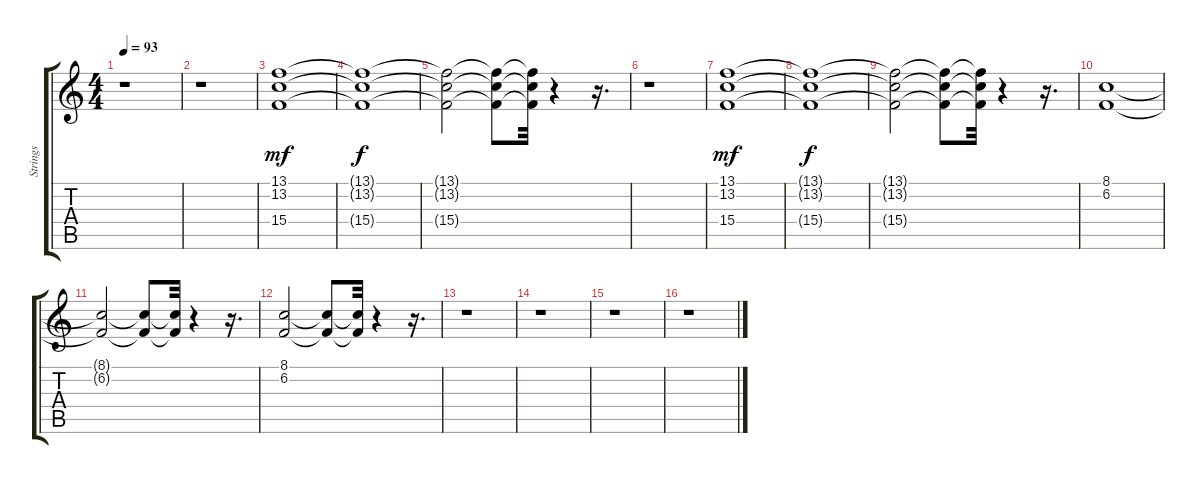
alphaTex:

\track ("Strings" "Strings") {instrument stringensemble1}
\staff {score tabs}
\tuning (E4 B3 G3 D3 A2 E2) {hide}
\ts (4 4)
\tempo 93
\clef g2
\ks c
r.1{dy mf} |
r.1 |
(13.1 13.2 15.4).1{volume 12} |
(13.1{t} 13.2{t} 15.4{t}).1{dy f} |
(13.1{t} 13.2{t} 15.4{t}).2 (13.1{t} 13.2{t} 15.4{t}).8 (13.1{t} 13.2{t} 15.4{t}).32 r.4 r.16{d} |
r.1 |
(13.1 13.2 15.4).1{dy mf} |
(13.1{t} 13.2{t} 15.4{t}).1{dy f} |
(13.1{t} 13.2{t} 15.4{t}).2 (13.1{t} 13.2{t} 15.4{t}).8 (13.1{t} 13.2{t} 15.4{t}).32 r.4 r.16{d} |
(8.1 6.2).1{balance 8} |
(8.1{t} 6.2{t}).2 (8.1{t} 6.2{t}).8 (8.1{t} 6.2{t}).32 r.4 r.16{d} |
(8.1 6.2).2 (8.1{t} 6.2{t}).8 (8.1{t} 6.2{t}).32 r.4 r.16{d} |
r.1 |
r.1 |
r.1 |
r.1
